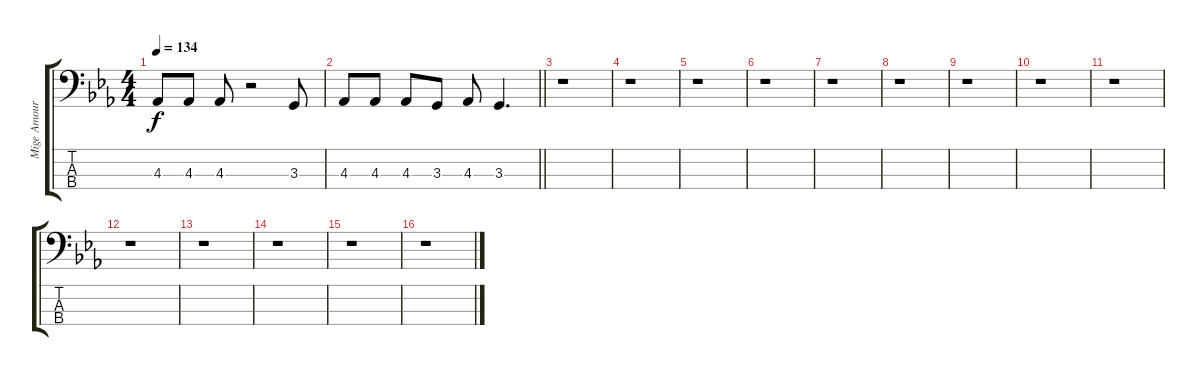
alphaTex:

\track ("Mige Amour" "Mige Amour") {instrument electricbassfinger}
\staff {score tabs}
\tuning (D2 A1 E1 B0) {hide}
\ts (4 4)
\tempo 134
\clef f4
\ks eb
4.3.8{dy f} 4.3.8 4.3.8 r.2 3.3.8 |
\barLineRight lightlight
4.3.8 4.3.8 4.3.8 3.3.8 4.3.8 3.3.4{d} |
r.1 |
r.1 |
r.1 |
r.1 |
r.1 |
r.1 |
r.1 |
r.1 |
r.1 |
r.1 |
r.1 |
r.1 |
r.1 |
r.1
